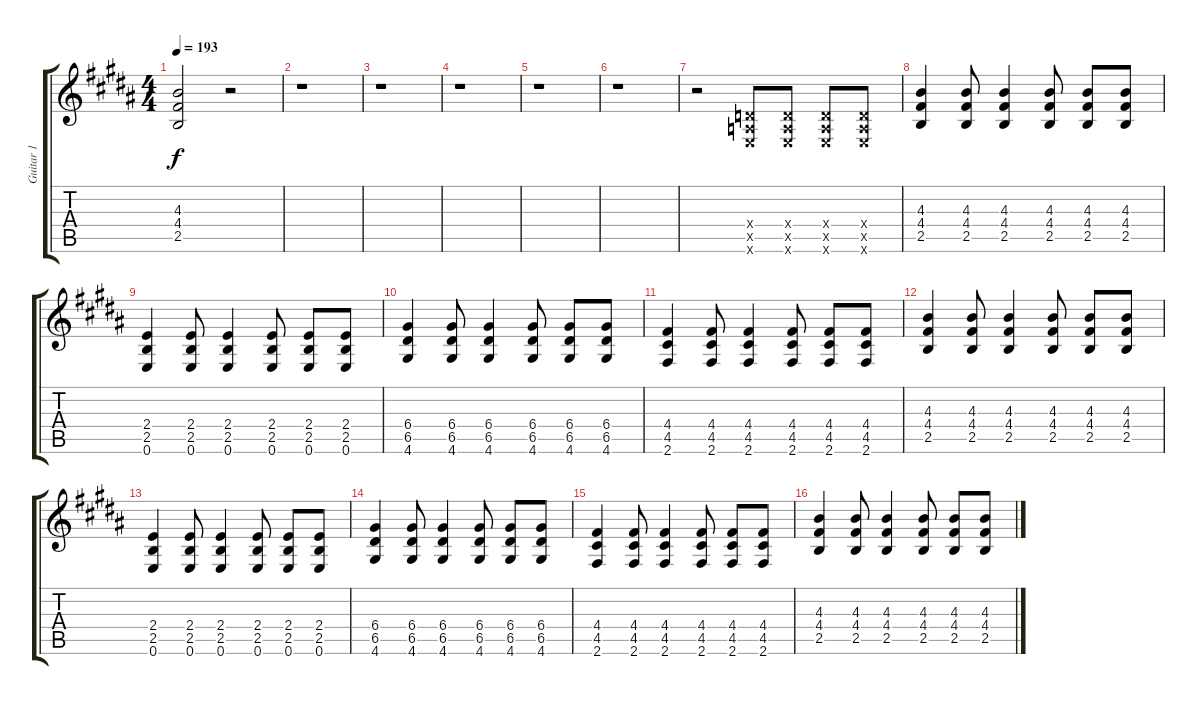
\track ("Guitar 1" "Guitar 1") {instrument overdrivenguitar}
\staff {score tabs}
\tuning (E4 B3 G3 D3 A2 E2) {hide}
\ts (4 4)
\tempo 193
\clef g2
\ks b
(4.3{t} 4.4{t} 2.5{t}).2{dy f} r.2 |
r.1 |
r.1 |
r.1 |
r.1 |
r.1 |
r.2 (0.4{x} 0.5{x} 0.6{x}).8 (0.4{x} 0.5{x} 0.6{x}).8 (0.4{x} 0.5{x} 0.6{x}).8 (0.4{x} 0.5{x} 0.6{x}).8 |
(4.3 4.4 2.5).4 (4.3 4.4 2.5).8 (4.3 4.4 2.5).4 (4.3 4.4 2.5).8 (4.3 4.4 2.5).8 (4.3 4.4 2.5).8 |
(2.4 2.5 0.6).4 (2.4 2.5 0.6).8 (2.4 2.5 0.6).4 (2.4 2.5 0.6).8 (2.4 2.5 0.6).8 (2.4 2.5 0.6).8 |
(6.4 6.5 4.6).4 (6.4 6.5 4.6).8 (6.4 6.5 4.6).4 (6.4 6.5 4.6).8 (6.4 6.5 4.6).8 (6.4 6.5 4.6).8 |
(4.4 4.5 2.6).4 (4.4 4.5 2.6).8 (4.4 4.5 2.6).4 (4.4 4.5 2.6).8 (4.4 4.5 2.6).8 (4.4 4.5 2.6).8 |
(4.3 4.4 2.5).4 (4.3 4.4 2.5).8 (4.3 4.4 2.5).4 (4.3 4.4 2.5).8 (4.3 4.4 2.5).8 (4.3 4.4 2.5).8 |
(2.4 2.5 0.6).4 (2.4 2.5 0.6).8 (2.4 2.5 0.6).4 (2.4 2.5 0.6).8 (2.4 2.5 0.6).8 (2.4 2.5 0.6).8 |
(6.4 6.5 4.6).4 (6.4 6.5 4.6).8 (6.4 6.5 4.6).4 (6.4 6.5 4.6).8 (6.4 6.5 4.6).8 (6.4 6.5 4.6).8 |
(4.4 4.5 2.6).4 (4.4 4.5 2.6).8 (4.4 4.5 2.6).4 (4.4 4.5 2.6).8 (4.4 4.5 2.6).8 (4.4 4.5 2.6).8 |
(4.3 4.4 2.5).4 (4.3 4.4 2.5).8 (4.3 4.4 2.5).4 (4.3 4.4 2.5).8 (4.3 4.4 2.5).8 (4.3 4.4 2.5).8
